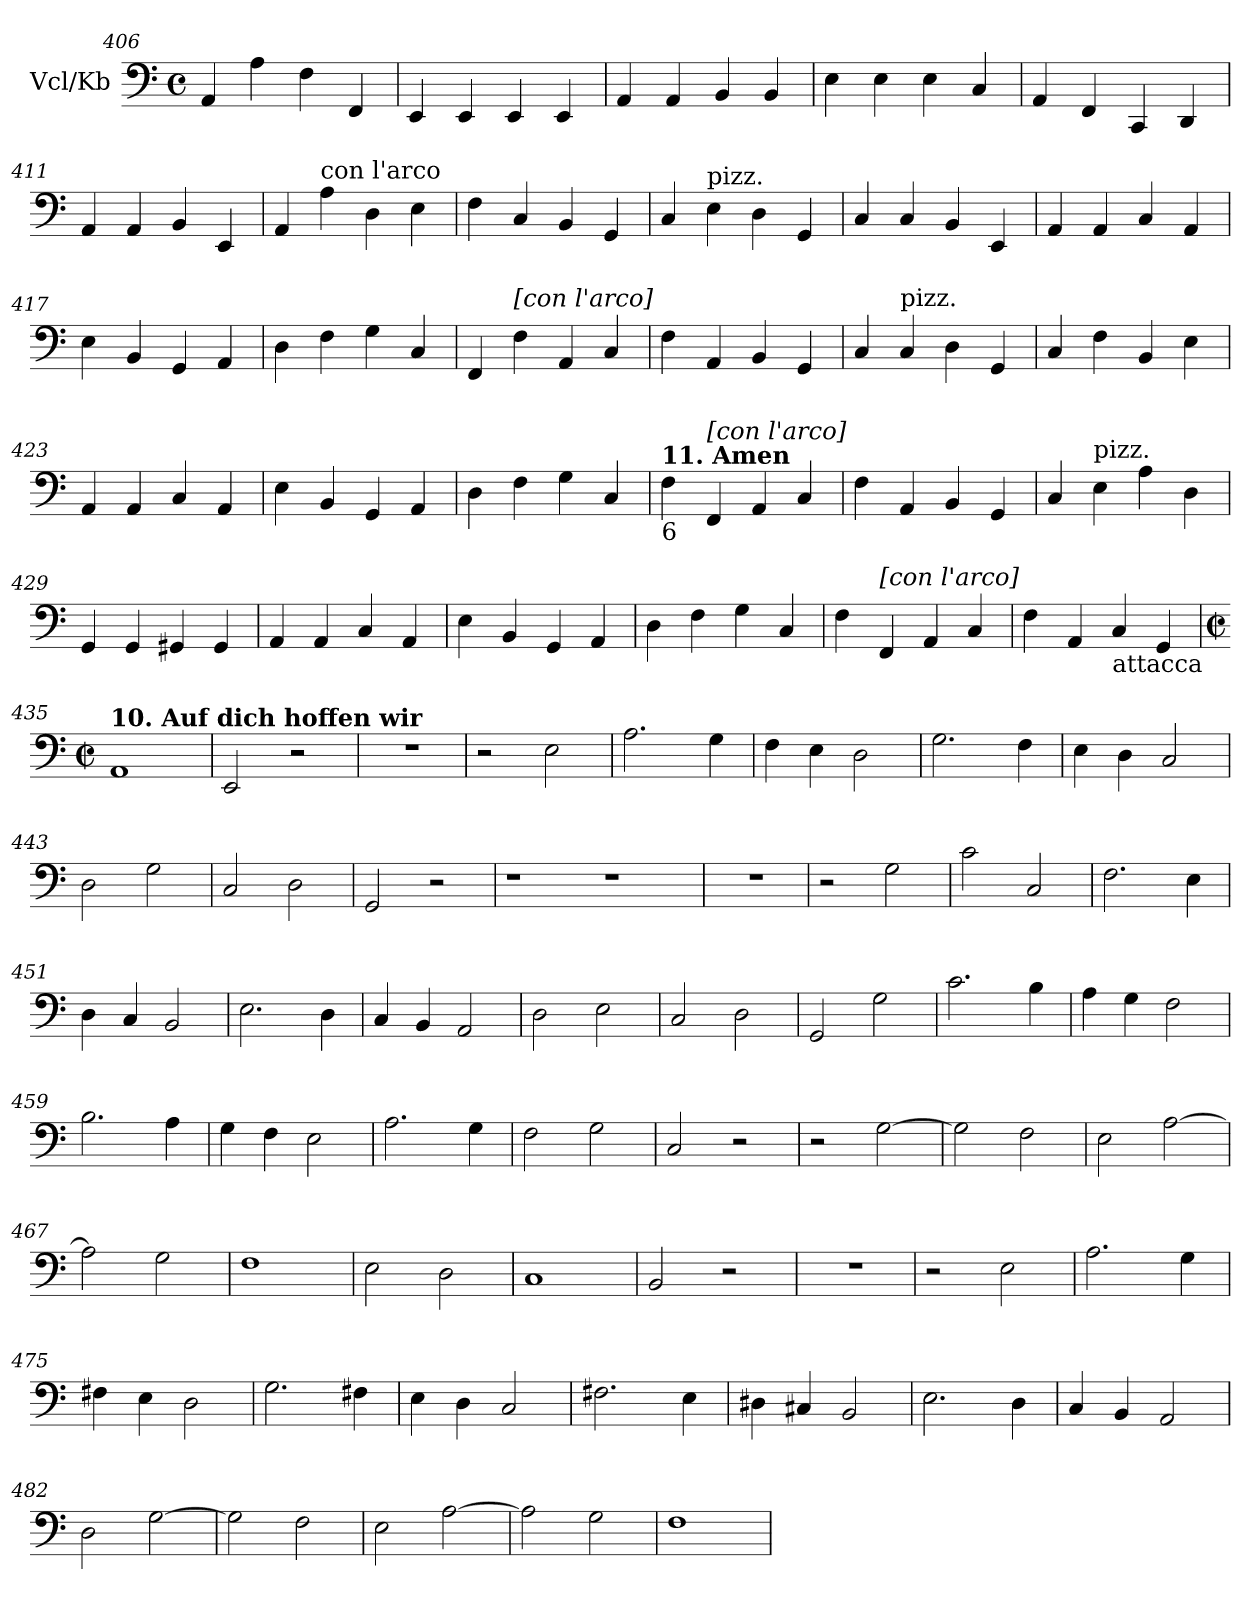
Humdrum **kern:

**kern
*part1
*staff1
*I"Vcl/Kb
*I'Vcl/Kb
*clefF4
*k[]
*C:
*M4/4
*met(c)
=406
4AA/
4A\
4F\
4FF/
=407
4EE/
4EE/
4EE/
4EE/
!!LO:LB:g=z
=408
4AA/
4AA/
4BB/
4BB/
=409
4E\
4E\
4E\
4C/
=410
4AA/
4FF/
4CC/
4DD/
=411
4AA/
4AA/
4BB/
4EE/
=412
4AA/
!LO:TX:a:t=con l'arco
4A\
4D\
4E\
=413
4F\
4C/
4BB/
4GG/
=414
4C/
!LO:TX:a:t=pizz.
4E\
4D\
4GG/
=415
4C/
4C/
4BB/
4EE/
=416
4AA/
4AA/
4C/
4AA/
!!LO:LB:g=z
=417
4E\
4BB/
4GG/
4AA/
=418
4D\
4F\
4G\
4C/
=419
4FF/
!LO:TX:a:t=[con l'arco]
4F\
4AA/
4C/
=420
4F\
4AA/
4BB/
4GG/
=421
4C/
!LO:TX:a:t=pizz.
4C/
4D\
4GG/
=422
4C/
4F\
4BB/
4E\
=423
4AA/
4AA/
4C/
4AA/
=424
4E\
4BB/
4GG/
4AA/
=425
4D\
4F\
4G\
4C/
!!LO:PB:g=z
=426
!LO:TX:b:t=6
!LO:TX:B:t=11. Amen
4F\
!LO:TX:a:t=[con l'arco]
4FF/
4AA/
4C/
=427
4F\
4AA/
4BB/
4GG/
=428
4C/
!LO:TX:a:t=pizz.
4E\
4A\
4D\
=429
4GG/
4GG/
4GG#X/
4GG#/
=430
4AA/
4AA/
4C/
4AA/
=431
4E\
4BB/
4GG/
4AA/
=432
4D\
4F\
4G\
4C/
=433
4F\
!LO:TX:a:t=[con l'arco]
4FF/
4AA/
4C/
=434
4F\
4AA/
!LO:TX:b:t=attacca
4C/
4GG/
!!LO:LB:g=z
=435
*M2/2
*met(c|)
!LO:TX:a:B:t=10. Auf dich hoffen wir
1AA
=436
2EE/
2r
=437
1r
=438
2r
2E\
=439
2.A\
4G\
=440
4F\
4E\
2D\
=441
2.G\
4F\
=442
4E\
4D\
2C/
=443
2D\
2G\
=444
2C/
2D\
=445
2GG/
2r
!!LO:LB:g=z
=446
1r
1r
=447
1r
=448
2r
2G\
=449
2c\
2C/
=450
2.F\
4E\
=451
4D\
4C/
2BB/
=452
2.E\
4D\
=453
4C/
4BB/
2AA/
=454
2D\
2E\
=455
2C/
2D\
=456
2GG/
2G\
=457
2.c\
4B\
=458
4A\
4G\
2F\
!!LO:LB:g=z
=459
2.B\
4A\
=460
4G\
4F\
2E\
=461
2.A\
4G\
=462
2F\
2G\
=463
2C/
2r
=464
2r
[>2G\
=465
2G\]
2F\
=466
2E\
[>2A\
=467
2A\]
2G\
=468
1F
=469
2E\
2D\
=470
1C
!!LO:LB:g=z
=471
2BB/
2r
=472
1r
=473
2r
2E\
=474
2.A\
4G\
=475
4F#X\
4E\
2D\
=476
2.G\
4F#X\
=477
4E\
4D\
2C/
=478
2.F#X\
4E\
=479
4D#X\
4C#X/
2BB/
=480
2.E\
4D\
=481
4C/
4BB/
2AA/
!!LO:LB:g=z
=482
2D\
[>2G\
=483
2G\]
2F\
=484
2E\
[>2A\
=485
2A\]
2G\
=486
1F
=
*-
